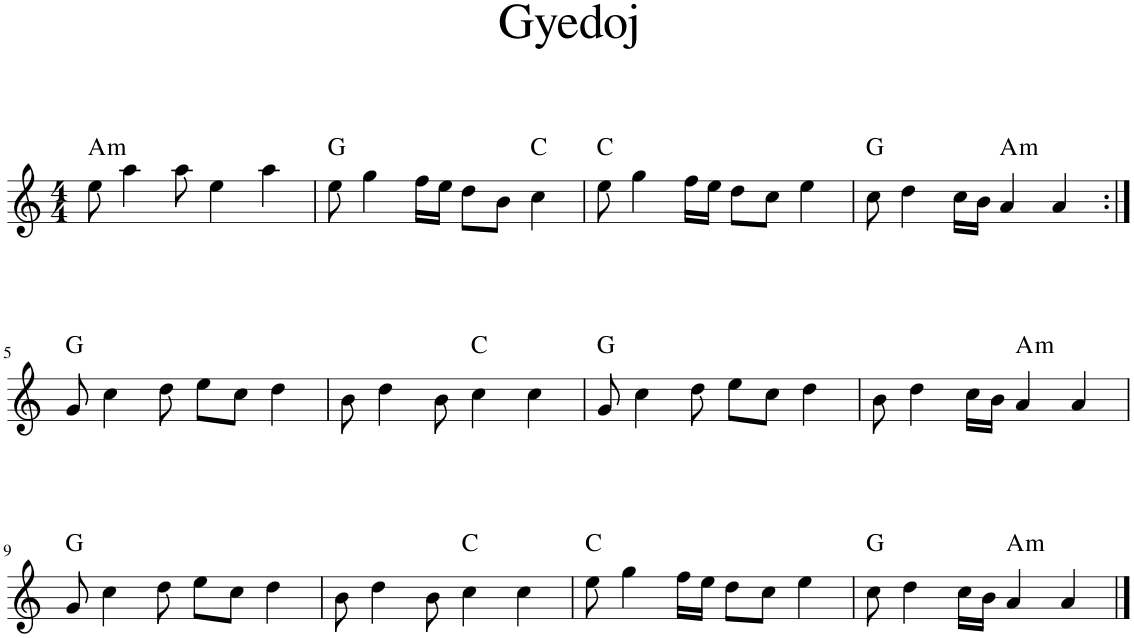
**kern	**harte
*part1	*part1
*staff1	*
*I"Piano	*
*I'Pno.	*
*clefG2	*
*k[]	*
*M4/4	*
=1	=1
!	!LO:H:kt=m
8ee\	A:min
4aa\	.
8aa\	.
4ee\	.
4aa\	.
=2	=2
8ee\	G:maj
4gg\	.
16ff\LL	.
16ee\JJ	.
8dd\L	.
8b\J	.
4cc\	C:maj
=3	=3
8ee\	C:maj
4gg\	.
16ff\LL	.
16ee\JJ	.
8dd\L	.
8cc\J	.
4ee\	.
=4	=4
8cc\	G:maj
4dd\	.
16cc\LL	.
16b\JJ	.
!	!LO:H:kt=m
4a/	A:min
4a/	.
!!LO:LB:g=z
=5:|!	=5:|!
8g/	G:maj
4cc\	.
8dd\	.
8ee\L	.
8cc\J	.
4dd\	.
=6	=6
8b\	.
4dd\	.
8b\	.
4cc\	C:maj
4cc\	.
=7	=7
8g/	G:maj
4cc\	.
8dd\	.
8ee\L	.
8cc\J	.
4dd\	.
=8	=8
8b\	.
4dd\	.
16cc\LL	.
16b\JJ	.
!	!LO:H:kt=m
4a/	A:min
4a/	.
!!LO:LB:g=z
=9	=9
8g/	G:maj
4cc\	.
8dd\	.
8ee\L	.
8cc\J	.
4dd\	.
=10	=10
8b\	.
4dd\	.
8b\	.
4cc\	C:maj
4cc\	.
=11	=11
8ee\	C:maj
4gg\	.
16ff\LL	.
16ee\JJ	.
8dd\L	.
8cc\J	.
4ee\	.
=12	=12
8cc\	G:maj
4dd\	.
16cc\LL	.
16b\JJ	.
!	!LO:H:kt=m
4a/	A:min
4a/	.
==	==
*-	*-
